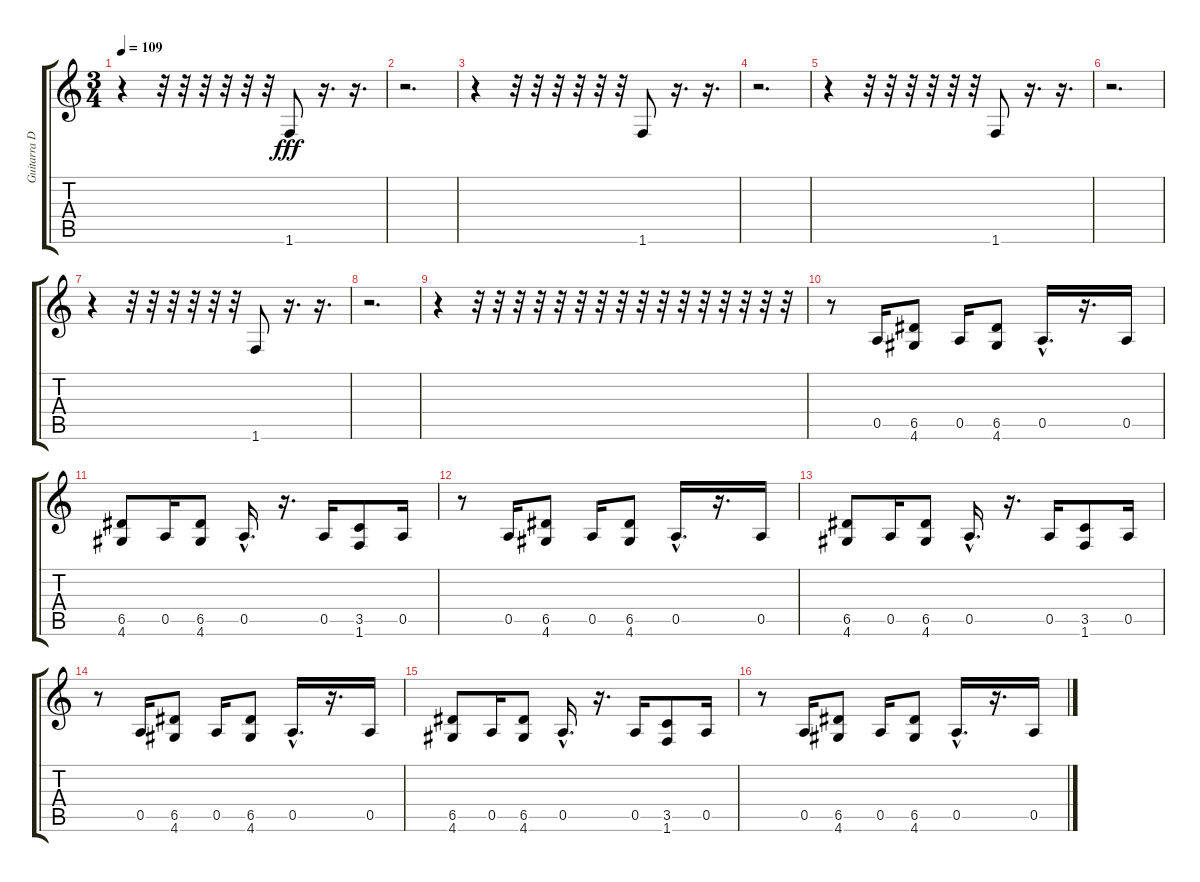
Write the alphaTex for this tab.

\track ("Guitarra Dist. 1" "Guitarra D") {instrument distortionguitar}
\staff {score tabs}
\tuning (E4 B3 G3 D3 A2 E2) {hide}
\ts (3 4)
\tempo 109
\clef g2
\ks c
r.4{dy fff} r.32 r.32 r.32 r.32 r.32 r.32 1.6.8 r.16{d} r.16{d} |
r.2{d} |
r.4 r.32 r.32 r.32 r.32 r.32 r.32 1.6.8 r.16{d} r.16{d} |
r.2{d} |
r.4 r.32 r.32 r.32 r.32 r.32 r.32 1.6.8 r.16{d} r.16{d} |
r.2{d} |
r.4 r.32 r.32 r.32 r.32 r.32 r.32 1.6.8 r.16{d} r.16{d} |
r.2{d} |
r.4 r.32 r.32 r.32 r.32 r.32 r.32 r.32 r.32 r.32 r.32 r.32 r.32 r.32 r.32 r.32 r.32 |
r.8 0.5.16 (6.5 4.6).8 0.5.16 (6.5 4.6).8 0.5{hac}.16{d} r.16{d} 0.5.16 |
(6.5 4.6).8 0.5.16 (6.5 4.6).8 0.5{hac}.16{d} r.16{d} 0.5.16 (3.5 1.6).8 0.5.16 |
r.8 0.5.16 (6.5 4.6).8 0.5.16 (6.5 4.6).8 0.5{hac}.16{d} r.16{d} 0.5.16 |
(6.5 4.6).8 0.5.16 (6.5 4.6).8 0.5{hac}.16{d} r.16{d} 0.5.16 (3.5 1.6).8 0.5.16 |
r.8 0.5.16 (6.5 4.6).8 0.5.16 (6.5 4.6).8 0.5{hac}.16{d} r.16{d} 0.5.16 |
(6.5 4.6).8 0.5.16 (6.5 4.6).8 0.5{hac}.16{d} r.16{d} 0.5.16 (3.5 1.6).8 0.5.16 |
r.8 0.5.16 (6.5 4.6).8 0.5.16 (6.5 4.6).8 0.5{hac}.16{d} r.16{d} 0.5.16
